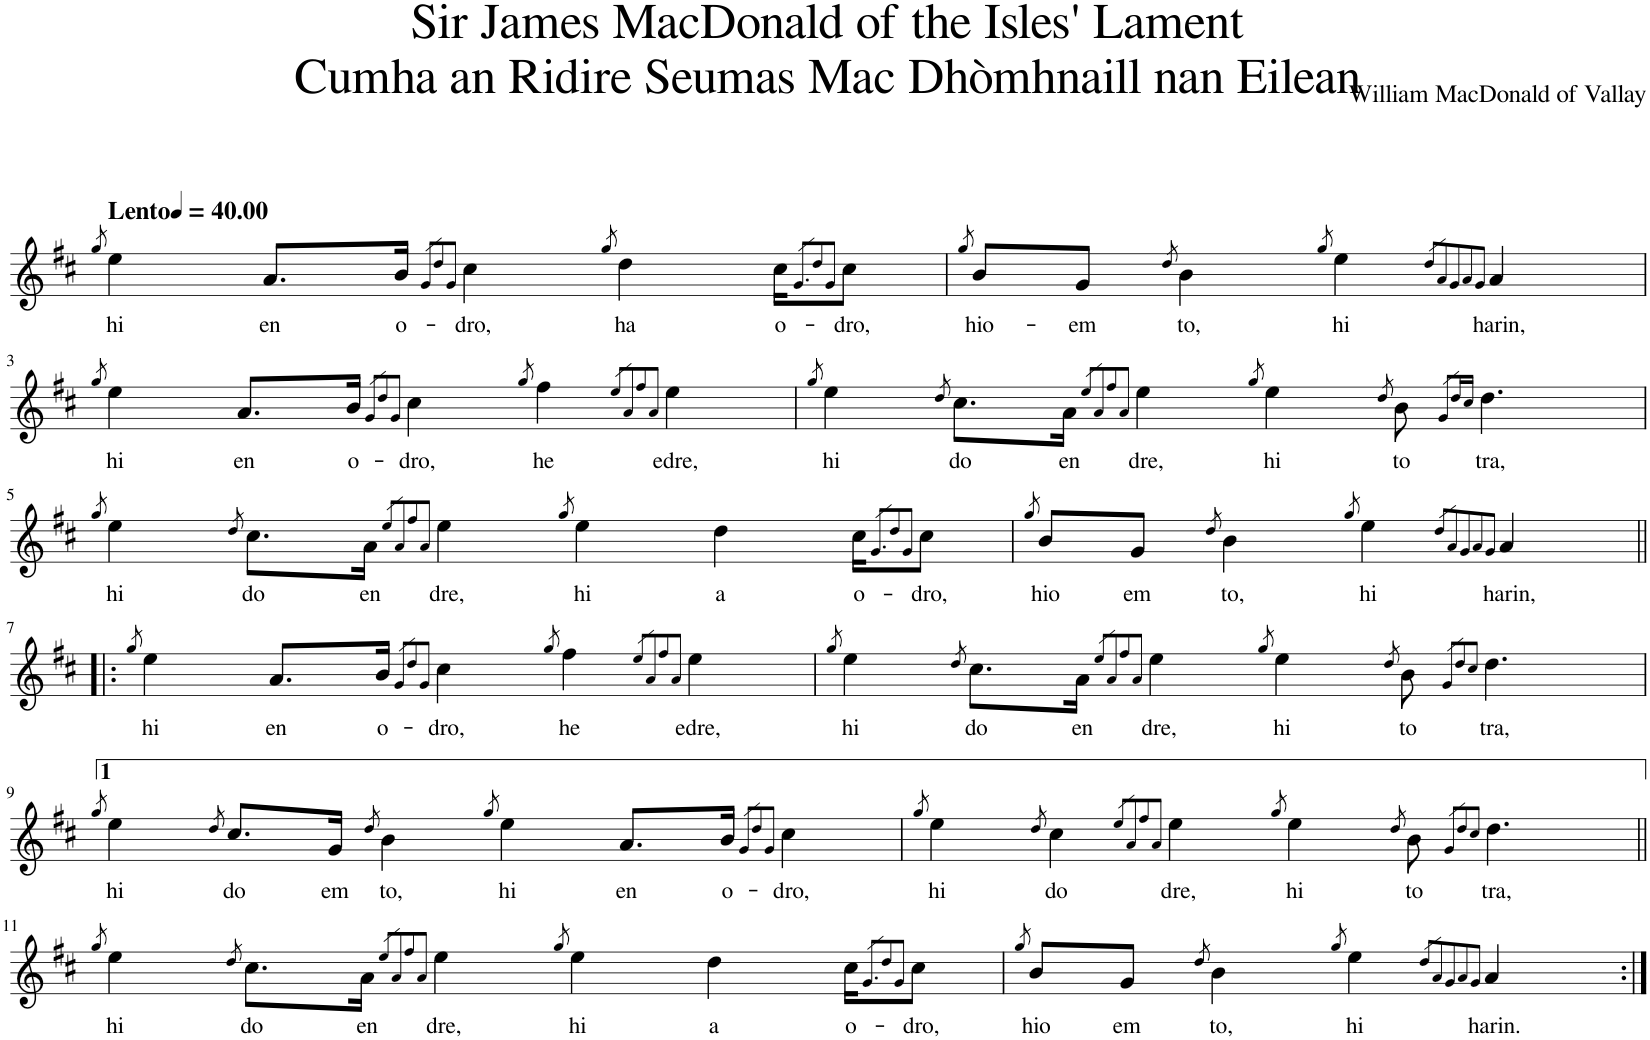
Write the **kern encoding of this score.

**kern	**text
*part1	*part1
*staff1	*staff1
*I"Bagpipe	*
*I'Bagp.	*
*clefG2	*
*Trd-1c-1	*
*k[f#c#]	*
*D:	*
=1	=1
8qgg/	.
!LO:TX:a:B:t=Lento	!
!	!LO:LY:b
4ee\	hi
!	!LO:LY:b
8.a/L	en
!	!LO:LY:b
16b/Jk	o-
8qg/L	.
8qdd/	.
8qg/J	.
!	!LO:LY:b
4cc#\	-dro,
8qgg/	.
!	!LO:LY:b
4dd\	ha
!	!LO:LY:b
16cc#\KL	o-
8qg/L	.
8qdd/	.
8qg/J	.
!	!LO:LY:b
8cc#\J	-dro,
=2	=2
8qgg/	.
!	!LO:LY:b
8b/L	hio-
!	!LO:LY:b
8g/J	-em
8qdd/	.
!	!LO:LY:b
4b\	to,
8qgg/	.
!	!LO:LY:b
4ee\	hi
8qdd/L	.
8qa/	.
8qg/	.
8qa/	.
8qg/J	.
!	!LO:LY:b
4a/	harin,
!!LO:LB:g=z
=3	=3
8qgg/	.
!	!LO:LY:b
4ee\	hi
!	!LO:LY:b
8.a/L	en
!	!LO:LY:b
16b/Jk	o-
8qg/L	.
8qdd/	.
8qg/J	.
!	!LO:LY:b
4cc#\	-dro,
8qgg/	.
!	!LO:LY:b
4ff#\	he
8qee/L	.
8qa/	.
8qff#/	.
8qa/J	.
!	!LO:LY:b
4ee\	edre,
=4	=4
8qgg/	.
!	!LO:LY:b
4ee\	hi
8qdd/	.
!	!LO:LY:b
8.cc#\L	do
!	!LO:LY:b
16a\Jk	en
8qee/L	.
8qa/	.
8qff#/	.
8qa/J	.
!	!LO:LY:b
4ee\	dre,
8qgg/	.
!	!LO:LY:b
4ee\	hi
8qdd/	.
!	!LO:LY:b
8b\	to
8qg/L	.
16qdd/L	.
16qcc#/JJ	.
!	!LO:LY:b
4.dd\	tra,
!!LO:LB:g=z
=5	=5
8qgg/	.
!	!LO:LY:b
4ee\	hi
8qdd/	.
!	!LO:LY:b
8.cc#\L	do
!	!LO:LY:b
16a\Jk	en
8qee/L	.
8qa/	.
8qff#/	.
8qa/J	.
!	!LO:LY:b
4ee\	dre,
8qgg/	.
!	!LO:LY:b
4ee\	hi
!	!LO:LY:b
4dd\	a
!	!LO:LY:b
16cc#\KL	o-
8qg/L	.
8qdd/	.
8qg/J	.
!	!LO:LY:b
8cc#\J	-dro,
=6	=6
8qgg/	.
!	!LO:LY:b
8b/L	hio
!	!LO:LY:b
8g/J	em
8qdd/	.
!	!LO:LY:b
4b\	to,
8qgg/	.
!	!LO:LY:b
4ee\	hi
8qdd/L	.
8qa/	.
8qg/	.
8qa/	.
8qg/J	.
!	!LO:LY:b
4a/	harin,
!!LO:LB:g=z
=7!|:	=7!|:
8qgg/	.
!	!LO:LY:b
4ee\	hi
!	!LO:LY:b
8.a/L	en
!	!LO:LY:b
16b/Jk	o-
8qg/L	.
8qdd/	.
8qg/J	.
!	!LO:LY:b
4cc#\	-dro,
8qgg/	.
!	!LO:LY:b
4ff#\	he
8qee/L	.
8qa/	.
8qff#/	.
8qa/J	.
!	!LO:LY:b
4ee\	edre,
=8	=8
8qgg/	.
!	!LO:LY:b
4ee\	hi
8qdd/	.
!	!LO:LY:b
8.cc#\L	do
!	!LO:LY:b
16a\Jk	en
8qee/L	.
8qa/	.
8qff#/	.
8qa/J	.
!	!LO:LY:b
4ee\	dre,
8qgg/	.
!	!LO:LY:b
4ee\	hi
8qdd/	.
!	!LO:LY:b
8b\	to
8qg/L	.
8qdd/	.
8qcc#/J	.
!	!LO:LY:b
4.dd\	tra,
!!LO:LB:g=z
=9	=9
8qgg/	.
!	!LO:LY:b
4ee\	hi
8qdd/	.
!	!LO:LY:b
8.cc#/L	do
!	!LO:LY:b
16g/Jk	em
8qdd/	.
!	!LO:LY:b
4b\	to,
8qgg/	.
!	!LO:LY:b
4ee\	hi
!	!LO:LY:b
8.a/L	en
!	!LO:LY:b
16b/Jk	o-
8qg/L	.
8qdd/	.
8qg/J	.
!	!LO:LY:b
4cc#\	-dro,
=10	=10
8qgg/	.
!	!LO:LY:b
4ee\	hi
8qdd/	.
!	!LO:LY:b
4cc#\	do
8qee/L	.
8qa/	.
8qff#/	.
8qa/J	.
!	!LO:LY:b
4ee\	dre,
8qgg/	.
!	!LO:LY:b
4ee\	hi
8qdd/	.
!	!LO:LY:b
8b\	to
8qg/L	.
8qdd/	.
8qcc#/J	.
!	!LO:LY:b
4.dd\	tra,
!!LO:LB:g=z
=11||	=11||
8qgg/	.
!	!LO:LY:b
4ee\	hi
8qdd/	.
!	!LO:LY:b
8.cc#\L	do
!	!LO:LY:b
16a\Jk	en
8qee/L	.
8qa/	.
8qff#/	.
8qa/J	.
!	!LO:LY:b
4ee\	dre,
8qgg/	.
!	!LO:LY:b
4ee\	hi
!	!LO:LY:b
4dd\	a
!	!LO:LY:b
16cc#\KL	o-
8qg/L	.
8qdd/	.
8qg/J	.
!	!LO:LY:b
8cc#\J	-dro,
=12	=12
8qgg/	.
!	!LO:LY:b
8b/L	hio
!	!LO:LY:b
8g/J	em
8qdd/	.
!	!LO:LY:b
4b\	to,
8qgg/	.
!	!LO:LY:b
4ee\	hi
8qdd/L	.
8qa/	.
8qg/	.
8qa/	.
8qg/J	.
!	!LO:LY:b
4a/	harin.
=:|!	=:|!
*-	*-
